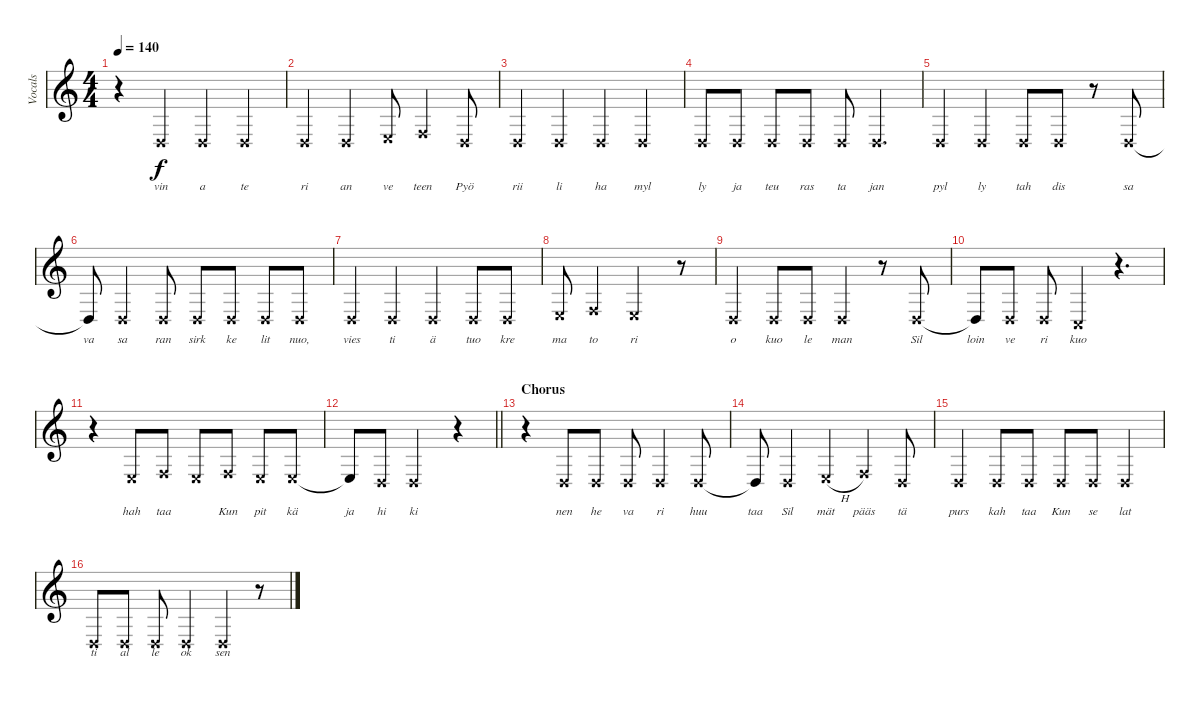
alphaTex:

\track ("Vocals" "Vocals") {instrument stringensemble1}
\staff {score}
\tuning (E4 B3 G3 D3 A2 D2) {hide}
\ts (4 4)
\tempo 140
\clef g2
\ks c
r.4{dy f} 0.4{x}.4{lyrics (0 "vin") lyrics (1 "") lyrics (2 "") lyrics (3 "") lyrics (4 "")} 0.4{x}.4{lyrics (0 "a") lyrics (1 "") lyrics (2 "") lyrics (3 "") lyrics (4 "")} 0.4{x}.4{lyrics (0 "te") lyrics (1 "") lyrics (2 "") lyrics (3 "") lyrics (4 "")} |
0.4{x}.4{lyrics (0 "ri") lyrics (1 "") lyrics (2 "") lyrics (3 "") lyrics (4 "")} 0.4{x}.4{lyrics (0 "an") lyrics (1 "") lyrics (2 "") lyrics (3 "") lyrics (4 "")} 7.5{x}.8{lyrics (0 "ve") lyrics (1 "") lyrics (2 "") lyrics (3 "") lyrics (4 "")} 8.5{x}.4{lyrics (0 "teen") lyrics (1 "") lyrics (2 "") lyrics (3 "") lyrics (4 "")} 0.4{x}.8{lyrics (0 "Pyö") lyrics (1 "") lyrics (2 "") lyrics (3 "") lyrics (4 "")} |
0.4{x}.4{lyrics (0 "rii") lyrics (1 "") lyrics (2 "") lyrics (3 "") lyrics (4 "")} 0.4{x}.4{lyrics (0 "li") lyrics (1 "") lyrics (2 "") lyrics (3 "") lyrics (4 "")} 0.4{x}.4{lyrics (0 "ha") lyrics (1 "") lyrics (2 "") lyrics (3 "") lyrics (4 "")} 0.4{x}.4{lyrics (0 "myl") lyrics (1 "") lyrics (2 "") lyrics (3 "") lyrics (4 "")} |
0.4{x}.8{lyrics (0 "ly") lyrics (1 "") lyrics (2 "") lyrics (3 "") lyrics (4 "")} 0.4{x}.8{lyrics (0 "ja") lyrics (1 "") lyrics (2 "") lyrics (3 "") lyrics (4 "")} 0.4{x}.8{lyrics (0 "teu") lyrics (1 "") lyrics (2 "") lyrics (3 "") lyrics (4 "")} 0.4{x}.8{lyrics (0 "ras") lyrics (1 "") lyrics (2 "") lyrics (3 "") lyrics (4 "")} 0.4{x}.8{lyrics (0 "ta") lyrics (1 "") lyrics (2 "") lyrics (3 "") lyrics (4 "")} 0.4{x}.4{d lyrics (0 "jan") lyrics (1 "") lyrics (2 "") lyrics (3 "") lyrics (4 "")} |
0.4{x}.4{lyrics (0 "pyl") lyrics (1 "") lyrics (2 "") lyrics (3 "") lyrics (4 "")} 0.4{x}.4{lyrics (0 "ly") lyrics (1 "") lyrics (2 "") lyrics (3 "") lyrics (4 "")} 0.4{x}.8{lyrics (0 "tah") lyrics (1 "") lyrics (2 "") lyrics (3 "") lyrics (4 "")} 0.4{x}.8{lyrics (0 "dis") lyrics (1 "") lyrics (2 "") lyrics (3 "") lyrics (4 "")} r.8 0.4{x}.8{lyrics (0 "sa") lyrics (1 "") lyrics (2 "") lyrics (3 "") lyrics (4 "")} |
0.4{t}.8{lyrics (0 "va") lyrics (1 "") lyrics (2 "") lyrics (3 "") lyrics (4 "")} 0.4{x}.4{lyrics (0 "sa") lyrics (1 "") lyrics (2 "") lyrics (3 "") lyrics (4 "")} 0.4{x}.8{lyrics (0 "ran") lyrics (1 "") lyrics (2 "") lyrics (3 "") lyrics (4 "")} 0.4{x}.8{lyrics (0 "sirk") lyrics (1 "") lyrics (2 "") lyrics (3 "") lyrics (4 "")} 0.4{x}.8{lyrics (0 "ke") lyrics (1 "") lyrics (2 "") lyrics (3 "") lyrics (4 "")} 0.4{x}.8{lyrics (0 "lit") lyrics (1 "") lyrics (2 "") lyrics (3 "") lyrics (4 "")} 0.4{x}.8{lyrics (0 "nuo,") lyrics (1 "") lyrics (2 "") lyrics (3 "") lyrics (4 "")} |
0.4{x}.4{lyrics (0 "vies") lyrics (1 "") lyrics (2 "") lyrics (3 "") lyrics (4 "")} 0.4{x}.4{lyrics (0 "ti") lyrics (1 "") lyrics (2 "") lyrics (3 "") lyrics (4 "")} 0.4{x}.4{lyrics (0 "ä") lyrics (1 "") lyrics (2 "") lyrics (3 "") lyrics (4 "")} 0.4{x}.8{lyrics (0 "tuo") lyrics (1 "") lyrics (2 "") lyrics (3 "") lyrics (4 "")} 0.4{x}.8{lyrics (0 "kre") lyrics (1 "") lyrics (2 "") lyrics (3 "") lyrics (4 "")} |
7.5{x}.8{lyrics (0 "ma") lyrics (1 "") lyrics (2 "") lyrics (3 "") lyrics (4 "")} 8.5{x}.4{lyrics (0 "to") lyrics (1 "") lyrics (2 "") lyrics (3 "") lyrics (4 "")} 7.5{x}.2{lyrics (0 "ri") lyrics (1 "") lyrics (2 "") lyrics (3 "") lyrics (4 "")} r.8 |
0.4{x}.4{lyrics (0 "o") lyrics (1 "") lyrics (2 "") lyrics (3 "") lyrics (4 "")} 0.4{x}.8{lyrics (0 "kuo") lyrics (1 "") lyrics (2 "") lyrics (3 "") lyrics (4 "")} 0.4{x}.8{lyrics (0 "le") lyrics (1 "") lyrics (2 "") lyrics (3 "") lyrics (4 "")} 0.4{x}.4{lyrics (0 "man") lyrics (1 "") lyrics (2 "") lyrics (3 "") lyrics (4 "")} r.8 0.4{x}.8{lyrics (0 "Sil") lyrics (1 "") lyrics (2 "") lyrics (3 "") lyrics (4 "")} |
0.4{t}.8{lyrics (0 "loin") lyrics (1 "") lyrics (2 "") lyrics (3 "") lyrics (4 "")} 0.4{x}.8{lyrics (0 "ve") lyrics (1 "") lyrics (2 "") lyrics (3 "") lyrics (4 "")} 0.4{x}.8{lyrics (0 "ri") lyrics (1 "") lyrics (2 "") lyrics (3 "") lyrics (4 "")} 3.5{x}.4{lyrics (0 "kuo") lyrics (1 "") lyrics (2 "") lyrics (3 "") lyrics (4 "")} r.4{d} |
r.4 7.5{x}.8{lyrics (0 "hah") lyrics (1 "") lyrics (2 "") lyrics (3 "") lyrics (4 "")} 8.5{x}.8{lyrics (0 "taa") lyrics (1 "") lyrics (2 "") lyrics (3 "") lyrics (4 "")} 7.5{x}.8{lyrics (0 "") lyrics (1 "") lyrics (2 "") lyrics (3 "") lyrics (4 "")} 8.5{x}.8{lyrics (0 "Kun") lyrics (1 "") lyrics (2 "") lyrics (3 "") lyrics (4 "")} 7.5{x}.8{lyrics (0 "pit") lyrics (1 "") lyrics (2 "") lyrics (3 "") lyrics (4 "")} 7.5{x}.8{lyrics (0 "kä") lyrics (1 "") lyrics (2 "") lyrics (3 "") lyrics (4 "")} |
\barLineRight lightlight
7.5{t}.8{lyrics (0 "ja") lyrics (1 "") lyrics (2 "") lyrics (3 "") lyrics (4 "")} 0.4{x}.8{lyrics (0 "hi") lyrics (1 "") lyrics (2 "") lyrics (3 "") lyrics (4 "")} 0.4{x}.2{lyrics (0 "ki") lyrics (1 "") lyrics (2 "") lyrics (3 "") lyrics (4 "")} r.4 |
\section ("" "Chorus")
r.4 0.4{x}.8{lyrics (0 "nen") lyrics (1 "") lyrics (2 "") lyrics (3 "") lyrics (4 "")} 0.4{x}.8{lyrics (0 "he") lyrics (1 "") lyrics (2 "") lyrics (3 "") lyrics (4 "")} 0.4{x}.8{lyrics (0 "va") lyrics (1 "") lyrics (2 "") lyrics (3 "") lyrics (4 "")} 0.4{x}.4{lyrics (0 "ri") lyrics (1 "") lyrics (2 "") lyrics (3 "") lyrics (4 "")} 0.4{x}.8{lyrics (0 "huu") lyrics (1 "") lyrics (2 "") lyrics (3 "") lyrics (4 "")} |
0.4{t}.8{lyrics (0 "taa") lyrics (1 "") lyrics (2 "") lyrics (3 "") lyrics (4 "")} 0.4{x}.4{lyrics (0 "Sil") lyrics (1 "") lyrics (2 "") lyrics (3 "") lyrics (4 "")} 7.5{h x}.4{lyrics (0 "mät") lyrics (1 "") lyrics (2 "") lyrics (3 "") lyrics (4 "")} 8.5{x}.4{lyrics (0 "pääs") lyrics (1 "") lyrics (2 "") lyrics (3 "") lyrics (4 "")} 0.4{x}.8{lyrics (0 "tä") lyrics (1 "") lyrics (2 "") lyrics (3 "") lyrics (4 "")} |
0.4{x}.4{lyrics (0 "purs") lyrics (1 "") lyrics (2 "") lyrics (3 "") lyrics (4 "")} 0.4{x}.8{lyrics (0 "kah") lyrics (1 "") lyrics (2 "") lyrics (3 "") lyrics (4 "")} 0.4{x}.8{lyrics (0 "taa") lyrics (1 "") lyrics (2 "") lyrics (3 "") lyrics (4 "")} 0.4{x}.8{lyrics (0 "Kun") lyrics (1 "") lyrics (2 "") lyrics (3 "") lyrics (4 "")} 0.4{x}.8{lyrics (0 "se") lyrics (1 "") lyrics (2 "") lyrics (3 "") lyrics (4 "")} 0.4{x}.4{lyrics (0 "lat") lyrics (1 "") lyrics (2 "") lyrics (3 "") lyrics (4 "")} |
0.4{x}.8{lyrics (0 "ti") lyrics (1 "") lyrics (2 "") lyrics (3 "") lyrics (4 "")} 0.4{x}.8{lyrics (0 "al") lyrics (1 "") lyrics (2 "") lyrics (3 "") lyrics (4 "")} 0.4{x}.8{lyrics (0 "le") lyrics (1 "") lyrics (2 "") lyrics (3 "") lyrics (4 "")} 0.4{x}.4{lyrics (0 "ok") lyrics (1 "") lyrics (2 "") lyrics (3 "") lyrics (4 "")} 0.4{x}.4{lyrics (0 "sen") lyrics (1 "") lyrics (2 "") lyrics (3 "") lyrics (4 "")} r.8
